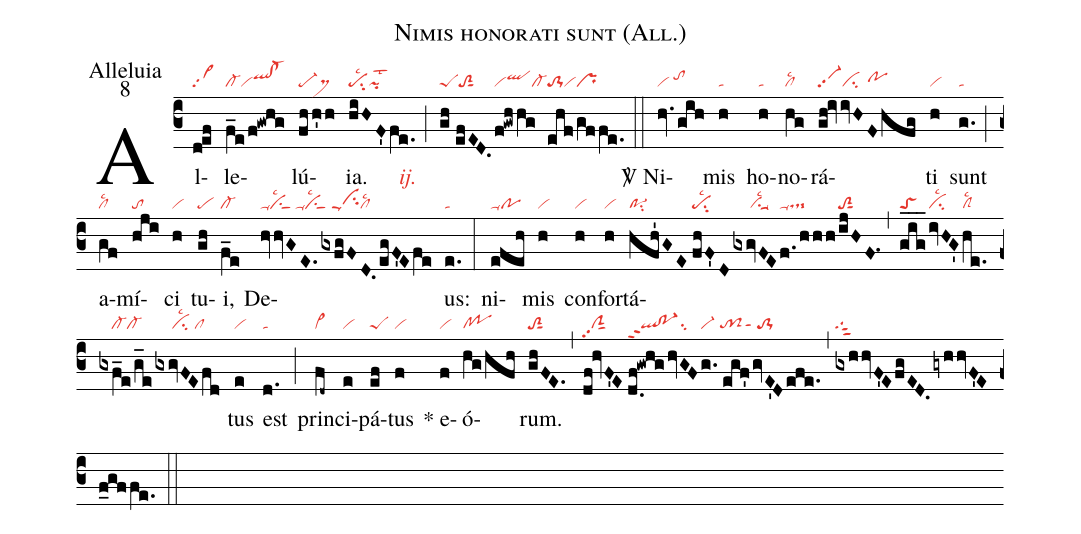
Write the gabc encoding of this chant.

name:Nimis honorati sunt (All.);
office-part:Alleluia;
mode:8;
nabc-lines:1;
%%
(c3) Al(def|vi>pp2)le(f_e/f!gwhg|cl-viqlhi!cl-hi)lú(fhh'h|pe-ds>){ia}.(hiHF'fe.|pesu2lsc2pilst2) <c><i>ij.</i></c>(;) (gh//efED.|peStoS2sut1|f!gwhhg ehf/gffe.|viqlhicl-to-1vipr) (::) <sp>V/</sp> Ni(hv.gih|vi/tohi)mis(h|ta) ho(h|ta)no(hg|cllsc2)rá(gh!ivvHFhfg|vi-pp2ci//pohh)ti(h|vi) sunt(g.|ta) (;) a(gf|cllsc2)mí(hji|to)ci(h|vi) tu(gh|pe)i,(f_e|cl-) De(hvvGE.gxfgFD./!egF'E/!fe|visu1sut1ppu1lsc2/visu1sut1ppu1lsc2//cippu1cllsc2)us:(e.|ta) (:) ni(efeh|poppu1)mis(h|vi) con(h|vi)for(h|vi)tá(hfh'GE//|po-1su2|fhF'D|pesu2lsc2|gxgvFE|/////visu1suu1lsc2|f./hhh|ta-ts-|ijHF.1|toS2sut1)(,)(g_i_g_|toS|ivHG'|cilsc2|he.|clSlsc2|gxf_e/!g_e|////cl-cl-|gxgvFEfd|/////cilsc2/cl)tus(e|vi) est(d.|ta) (;) prin(fd~|vi>)ci(e|vi)pá(ef|peS)tus(f|vi) * e(f|vi)ó(hg/hfh|cl!po)rum.(ghFE.|toS2sut1) (,) (df!hvF'E//|clSsut1pp2|d.0f!gwhghvGF|ql!po-1su2ppt2|g.//egf'gvE'Defe.|vi-/to!clSsut1/to-1) (,) (gxhhvF'EfgED.gyhhvF'Ef_gffe.|tgS3) (::)
